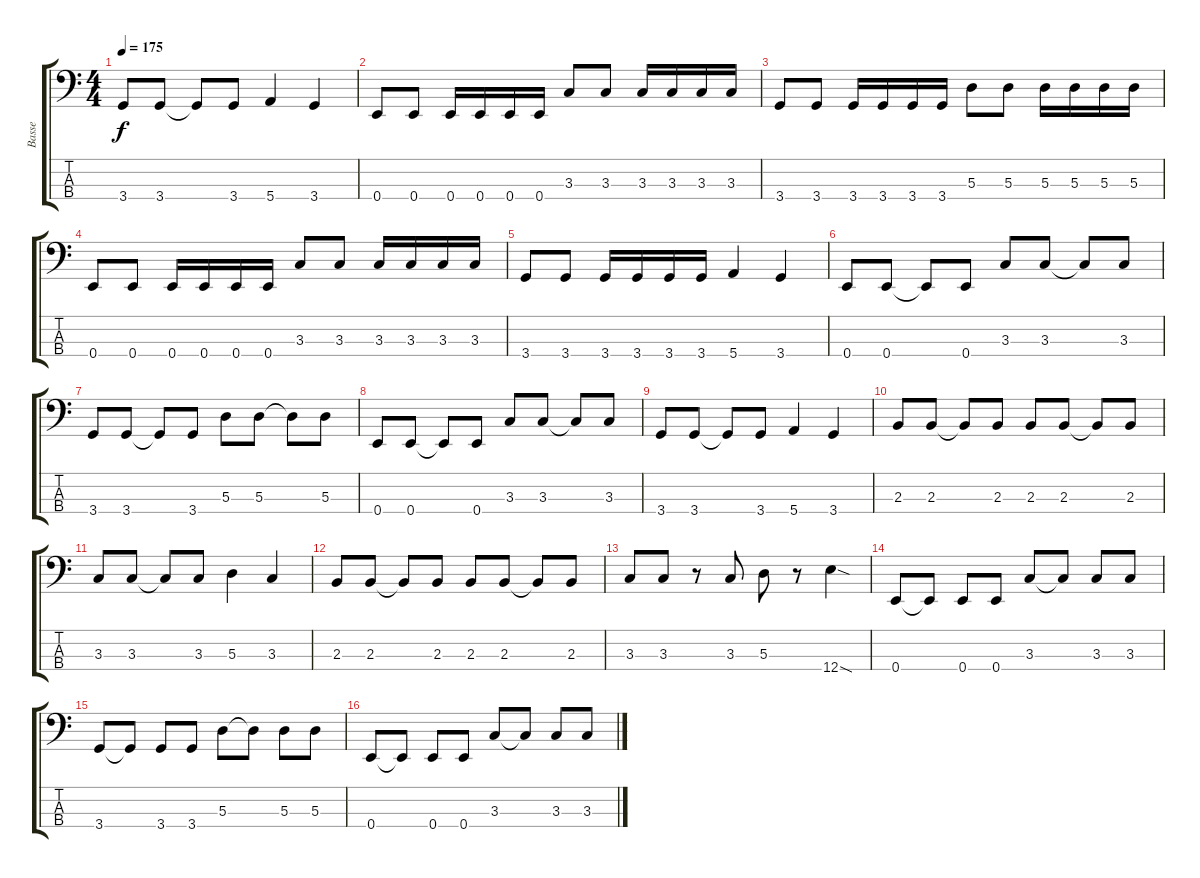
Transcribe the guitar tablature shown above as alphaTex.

\track ("Basse" "Basse") {instrument electricbasspick}
\staff {score tabs}
\tuning (G2 D2 A1 E1) {hide}
\ts (4 4)
\tempo 175
\clef f4
\ks c
3.4.8{dy f} 3.4.8 3.4{t}.8 3.4.8 5.4.4 3.4.4 |
0.4.8 0.4.8 0.4.16 0.4.16 0.4.16 0.4.16 3.3.8 3.3.8 3.3.16 3.3.16 3.3.16 3.3.16 |
3.4.8 3.4.8 3.4.16 3.4.16 3.4.16 3.4.16 5.3.8 5.3.8 5.3.16 5.3.16 5.3.16 5.3.16 |
0.4.8 0.4.8 0.4.16 0.4.16 0.4.16 0.4.16 3.3.8 3.3.8 3.3.16 3.3.16 3.3.16 3.3.16 |
3.4.8 3.4.8 3.4.16 3.4.16 3.4.16 3.4.16 5.4.4 3.4.4 |
0.4.8 0.4.8 0.4{t}.8 0.4.8 3.3.8 3.3.8 3.3{t}.8 3.3.8 |
3.4.8 3.4.8 3.4{t}.8 3.4.8 5.3.8 5.3.8 5.3{t}.8 5.3.8 |
0.4.8 0.4.8 0.4{t}.8 0.4.8 3.3.8 3.3.8 3.3{t}.8 3.3.8 |
3.4.8 3.4.8 3.4{t}.8 3.4.8 5.4.4 3.4.4 |
2.3.8 2.3.8 2.3{t}.8 2.3.8 2.3.8 2.3.8 2.3{t}.8 2.3.8 |
3.3.8 3.3.8 3.3{t}.8 3.3.8 5.3.4 3.3.4 |
2.3.8 2.3.8 2.3{t}.8 2.3.8 2.3.8 2.3.8 2.3{t}.8 2.3.8 |
3.3.8 3.3.8 r.8 3.3.8 5.3.8 r.8 12.4{sod}.4 |
0.4.8 0.4{t}.8 0.4.8 0.4.8 3.3.8 3.3{t}.8 3.3.8 3.3.8 |
3.4.8 3.4{t}.8 3.4.8 3.4.8 5.3.8 5.3{t}.8 5.3.8 5.3.8 |
0.4.8 0.4{t}.8 0.4.8 0.4.8 3.3.8 3.3{t}.8 3.3.8 3.3.8
